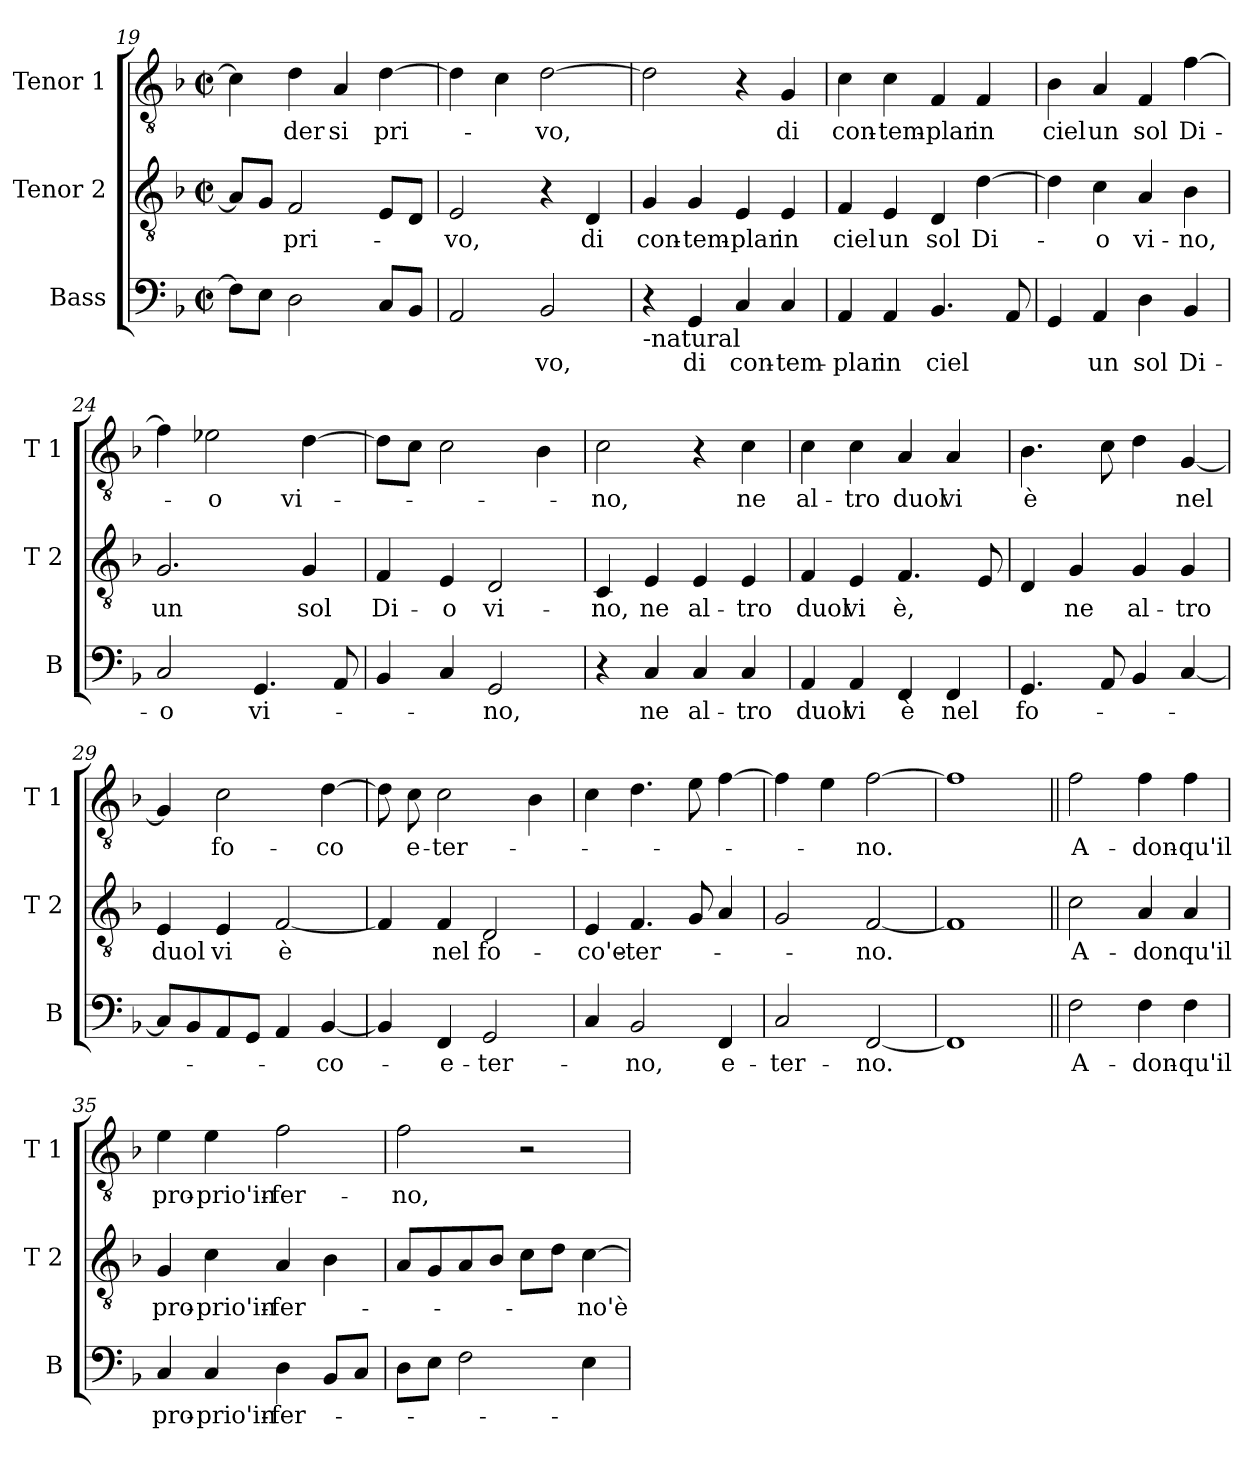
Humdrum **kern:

**kern	**text	**kern	**text	**kern	**text
*part3	*part3	*part2	*part2	*part1	*part1
*staff3	*staff3	*staff2	*staff2	*staff1	*staff1
*I"Bass	*	*I"Tenor 2	*	*I"Tenor 1	*
*I'B	*	*I'T 2	*	*I'T 1	*
*clefF4	*	*clefGv2	*	*clefGv2	*
*k[b-]	*	*k[b-]	*	*k[b-]	*
*F:	*	*F:	*	*F:	*
*M2/2	*	*M2/2	*	*M2/2	*
*met(c|)	*	*met(c|)	*	*met(c|)	*
=19	=19	=19	=19	=19	=19
8F\L]	.	8A/L]	.	4c\]	.
8E\J	.	8G/J	.	.	.
!	!	!	!LO:LY:b	!	!LO:LY:b
2D\	.	2F/	pri-	4d\	-der
!	!	!	!	!	!LO:LY:b
.	.	.	.	4A/	si
!	!	!	!	!	!LO:LY:b
8C/L	.	8E/L	.	[4d\	pri-
8BB-/J	.	8D/J	.	.	.
!!LO:LB:g=z
=20	=20	=20	=20	=20	=20
!	!	!	!LO:LY:b	!	!
2AA/	.	2E/	-vo,	4d\]	.
.	.	.	.	4c\	.
!	!LO:LY:b	!	!	!	!LO:LY:b
2BB-/	-vo,	4r	.	[2d\	-vo,
!	!	!	!LO:LY:b	!	!
.	.	4D/	di	.	.
=21	=21	=21	=21	=21	=21
!LO:TX:b:t=-natural	!	!	!	!	!
!	!	!	!LO:LY:b	!	!
4r	.	4G/	con-	2d\]	.
!	!LO:LY:b	!	!LO:LY:b	!	!
4GG/	di	4G/	-tem-	.	.
!	!LO:LY:b	!	!LO:LY:b	!	!
4C/	con-	4E/	-plar	4r	.
!	!LO:LY:b	!	!LO:LY:b	!	!LO:LY:b
4C/	-tem-	4E/	in	4G/	di
=22	=22	=22	=22	=22	=22
!	!LO:LY:b	!	!LO:LY:b	!	!LO:LY:b
4AA/	-plar	4F/	ciel	4c\	con-
!	!LO:LY:b	!	!LO:LY:b	!	!LO:LY:b
4AA/	in	4E/	un	4c\	-tem-
!	!LO:LY:b	!	!LO:LY:b	!	!LO:LY:b
4.BB-/	ciel	4D/	sol	4F/	-plar
!	!	!	!LO:LY:b	!	!LO:LY:b
.	.	[4d\	Di-	4F/	in
8AA/	.	.	.	.	.
=23	=23	=23	=23	=23	=23
!	!	!	!	!	!LO:LY:b
4GG/	.	4d\]	.	4B-\	ciel
!	!LO:LY:b	!	!LO:LY:b	!	!LO:LY:b
4AA/	un	4c\	-o	4A/	un
!	!LO:LY:b	!	!LO:LY:b	!	!LO:LY:b
4D\	sol	4A/	vi-	4F/	sol
!	!LO:LY:b	!	!LO:LY:b	!	!LO:LY:b
4BB-/	Di-	4B-\	-no,	[4f\	Di-
=24	=24	=24	=24	=24	=24
!	!LO:LY:b	!	!LO:LY:b	!	!
2C/	-o	2.G/	un	4f\]	.
!	!	!	!	!	!LO:LY:b
.	.	.	.	2e-X\	-o
!	!LO:LY:b	!	!	!	!
4.GG/	vi-	.	.	.	.
!	!	!	!LO:LY:b	!	!LO:LY:b
.	.	4G/	sol	[4d\	vi-
8AA/	.	.	.	.	.
!!LO:LB:g=z
=25	=25	=25	=25	=25	=25
!	!	!	!LO:LY:b	!	!
4BB-/	.	4F/	Di-	8d\L]	.
.	.	.	.	8c\J	.
!	!	!	!LO:LY:b	!	!
4C/	.	4E/	-o	2c\	.
!	!LO:LY:b	!	!LO:LY:b	!	!
2GG/	-no,	2D/	vi-	.	.
.	.	.	.	4B-\	.
=26	=26	=26	=26	=26	=26
!	!	!	!LO:LY:b	!	!LO:LY:b
4r	.	4C/	-no,	2c\	-no,
!	!LO:LY:b	!	!LO:LY:b	!	!
4C/	ne	4E/	ne	.	.
!	!LO:LY:b	!	!LO:LY:b	!	!
4C/	al-	4E/	al-	4r	.
!	!LO:LY:b	!	!LO:LY:b	!	!LO:LY:b
4C/	-tro	4E/	-tro	4c\	ne
=27	=27	=27	=27	=27	=27
!	!LO:LY:b	!	!LO:LY:b	!	!LO:LY:b
4AA/	duol	4F/	duol	4c\	al-
!	!LO:LY:b	!	!LO:LY:b	!	!LO:LY:b
4AA/	vi	4E/	vi	4c\	-tro
!	!LO:LY:b	!	!LO:LY:b	!	!LO:LY:b
4FF/	è	4.F/	è,	4A/	duol
!	!LO:LY:b	!	!	!	!LO:LY:b
4FF/	nel	.	.	4A/	vi
.	.	8E/	.	.	.
=28	=28	=28	=28	=28	=28
!	!LO:LY:b	!	!	!	!LO:LY:b
4.GG/	fo-	4D/	.	4.B-\	è
!	!	!	!LO:LY:b	!	!
.	.	4G/	ne	.	.
8AA/	.	.	.	8c\	.
!	!	!	!LO:LY:b	!	!
4BB-/	.	4G/	al-	4d\	.
!	!	!	!LO:LY:b	!	!LO:LY:b
[4C/	.	4G/	-tro	[4G/	nel
=29	=29	=29	=29	=29	=29
!	!	!	!LO:LY:b	!	!
8C/L]	.	4E/	duol	4G/]	.
8BB-/	.	.	.	.	.
!	!	!	!LO:LY:b	!	!LO:LY:b
8AA/	.	4E/	vi	2c\	fo-
8GG/J	.	.	.	.	.
!	!	!	!LO:LY:b	!	!
4AA/	.	[2F/	è	.	.
!	!LO:LY:b	!	!	!	!LO:LY:b
[4BB-/	-co-	.	.	[4d\	-co
!!LO:LB:g=z
=30	=30	=30	=30	=30	=30
4BB-/]	.	4F/]	.	8d\]	.
!	!	!	!	!	!LO:LY:b
.	.	.	.	8c\	e-
!	!LO:LY:b	!	!LO:LY:b	!	!LO:LY:b
4FF/	-e-	4F/	nel	2c\	-ter-
!	!LO:LY:b	!	!LO:LY:b	!	!
2GG/	-ter-	2D/	fo-	.	.
.	.	.	.	4B-\	.
=31	=31	=31	=31	=31	=31
!	!	!	!LO:LY:b	!	!
4C/	.	4E/	-co'e-	4c\	.
!	!LO:LY:b	!	!LO:LY:b	!	!
2BB-/	-no,	4.F/	-ter-	4.d\	.
.	.	8G/	.	8e\	.
!	!LO:LY:b	!	!	!	!
4FF/	e-	4A/	.	[4f\	.
=32	=32	=32	=32	=32	=32
!	!LO:LY:b	!	!	!	!
2C/	-ter-	2G/	.	4f\]	.
.	.	.	.	4e\	.
!	!LO:LY:b	!	!LO:LY:b	!	!LO:LY:b
[2FF/	-no.	[2F/	-no.	[2f\	-no.
=33	=33	=33	=33	=33	=33
1FF]	.	1F]	.	1f]	.
=34||	=34||	=34||	=34||	=34||	=34||
!	!LO:LY:b	!	!LO:LY:b	!	!LO:LY:b
2F\	A-	2c\	A-	2f\	A-
!	!LO:LY:b	!	!LO:LY:b	!	!LO:LY:b
4F\	-don-	4A/	-don	4f\	-don-
!	!LO:LY:b	!	!LO:LY:b	!	!LO:LY:b
4F\	-qu'il	4A/	qu'il	4f\	-qu'il
!!LO:PB:g=z
=35	=35	=35	=35	=35	=35
!	!LO:LY:b	!	!LO:LY:b	!	!LO:LY:b
4C/	pro-	4G/	pro-	4e\	pro-
!	!LO:LY:b	!	!LO:LY:b	!	!LO:LY:b
4C/	-prio'in-	4c\	-prio'in-	4e\	-prio'in-
!	!LO:LY:b	!	!LO:LY:b	!	!LO:LY:b
4D\	-fer-	4A/	-fer-	2f\	-fer-
8BB-/L	.	4B-\	.	.	.
8C/J	.	.	.	.	.
=36	=36	=36	=36	=36	=36
!	!	!	!	!	!LO:LY:b
8D\L	.	8A/L	.	2f\	-no,
8E\J	.	8G/	.	.	.
2F\	.	8A/	.	.	.
.	.	8B-/J	.	.	.
.	.	8c\L	.	2r	.
.	.	8d\J	.	.	.
!	!	!	!LO:LY:b	!	!
4E\	.	[4c\	-no'è	.	.
=	=	=	=	=	=
*-	*-	*-	*-	*-	*-
